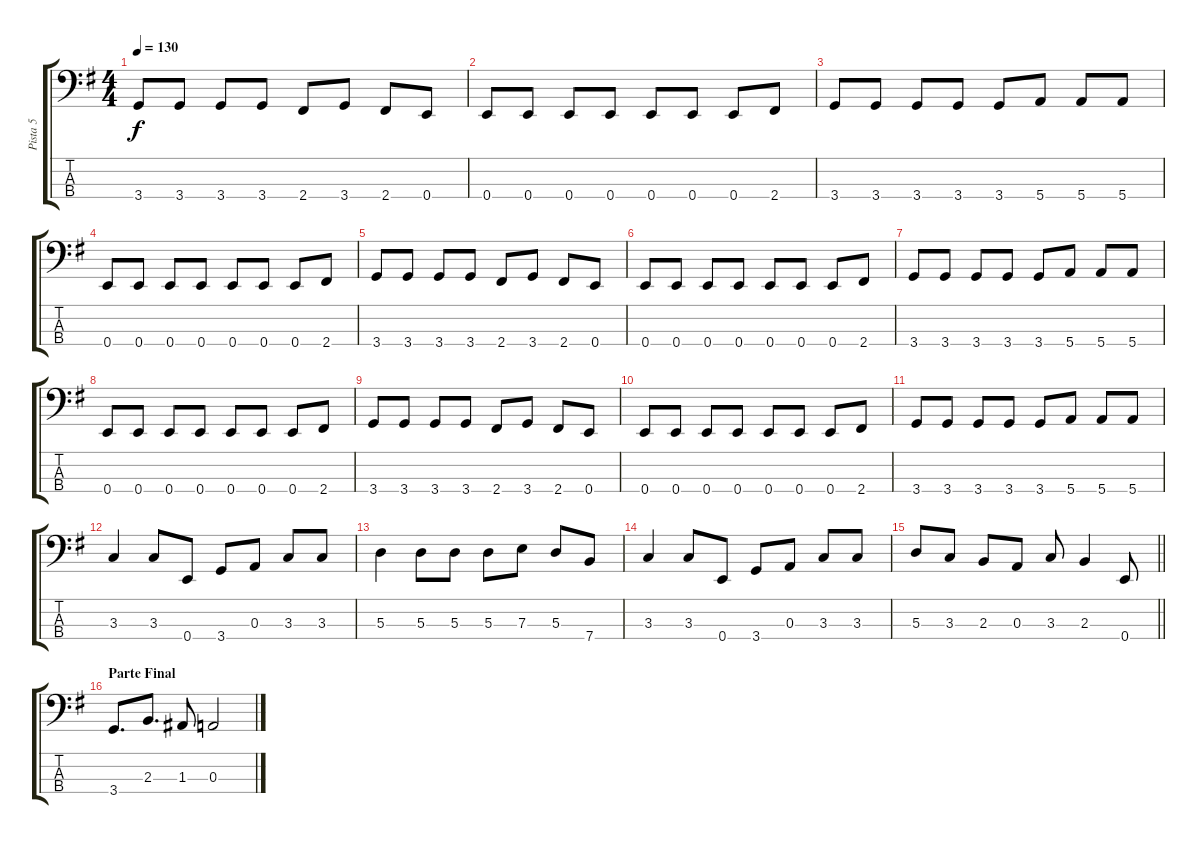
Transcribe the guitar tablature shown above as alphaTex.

\track ("Pista 5" "Pista 5") {instrument electricbasspick}
\staff {score tabs}
\tuning (G2 D2 A1 E1) {hide}
\ts (4 4)
\tempo 130
\clef f4
\ks g
3.4.8{dy f} 3.4.8 3.4.8 3.4.8 2.4.8 3.4.8 2.4.8 0.4.8 |
0.4.8 0.4.8 0.4.8 0.4.8 0.4.8 0.4.8 0.4.8 2.4.8 |
3.4.8 3.4.8 3.4.8 3.4.8 3.4.8 5.4.8 5.4.8 5.4.8 |
0.4.8 0.4.8 0.4.8 0.4.8 0.4.8 0.4.8 0.4.8 2.4.8 |
3.4.8 3.4.8 3.4.8 3.4.8 2.4.8 3.4.8 2.4.8 0.4.8 |
0.4.8 0.4.8 0.4.8 0.4.8 0.4.8 0.4.8 0.4.8 2.4.8 |
3.4.8 3.4.8 3.4.8 3.4.8 3.4.8 5.4.8 5.4.8 5.4.8 |
0.4.8 0.4.8 0.4.8 0.4.8 0.4.8 0.4.8 0.4.8 2.4.8 |
3.4.8 3.4.8 3.4.8 3.4.8 2.4.8 3.4.8 2.4.8 0.4.8 |
0.4.8 0.4.8 0.4.8 0.4.8 0.4.8 0.4.8 0.4.8 2.4.8 |
3.4.8 3.4.8 3.4.8 3.4.8 3.4.8 5.4.8 5.4.8 5.4.8 |
3.3.4 3.3.8 0.4.8 3.4.8 0.3.8 3.3.8 3.3.8 |
5.3.4 5.3.8 5.3.8 5.3.8 7.3.8 5.3.8 7.4.8 |
3.3.4 3.3.8 0.4.8 3.4.8 0.3.8 3.3.8 3.3.8 |
\barLineRight lightlight
5.3.8 3.3.8 2.3.8 0.3.8 3.3.8 2.3.4 0.4.8 |
\section ("" "Parte Final")
3.4.8{d} 2.3.8{d} 1.3.8 0.3.2
